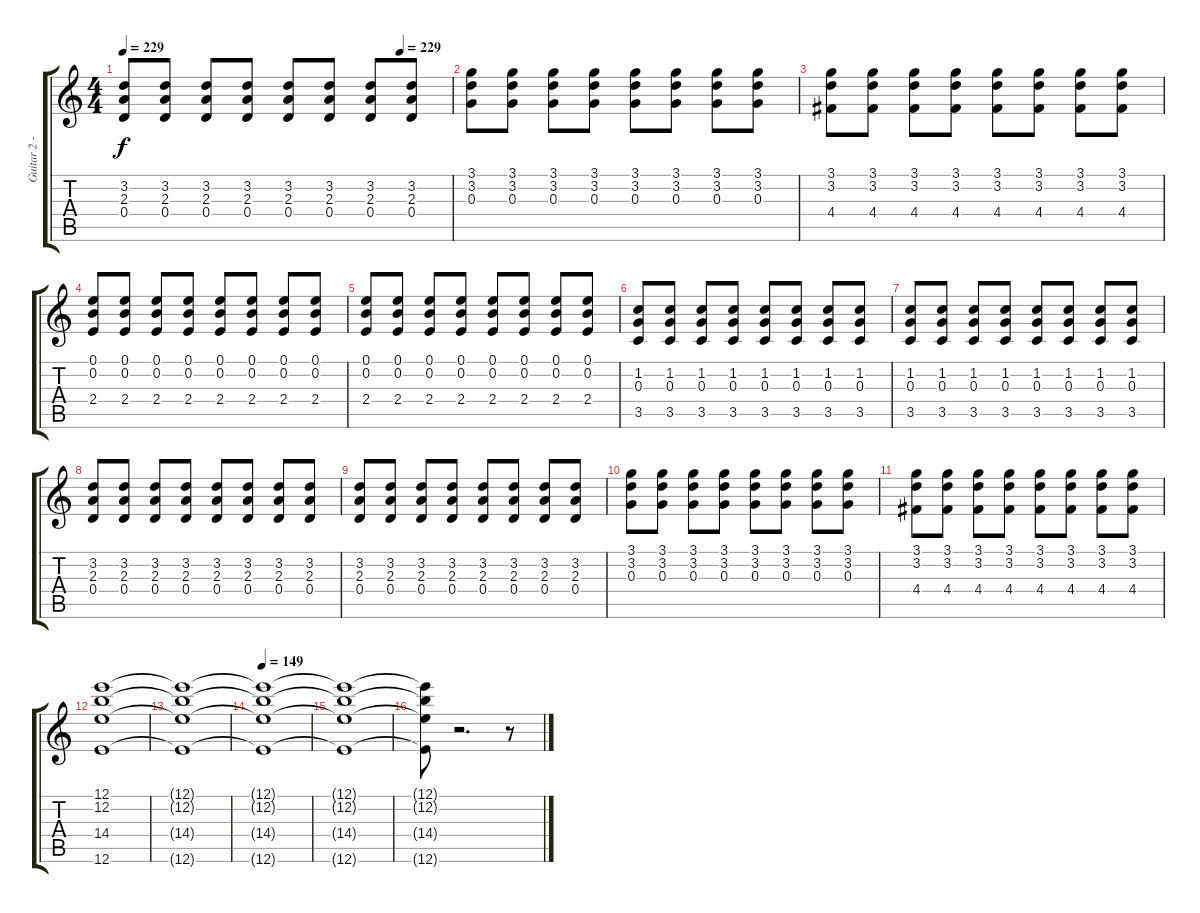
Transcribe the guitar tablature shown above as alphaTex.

\track ("Guitar 2 - Eric Melvin" "Guitar 2 -") {instrument distortionguitar}
\staff {score tabs}
\tuning (E4 B3 G3 D3 A2 E2) {hide}
\ts (4 4)
\tempo 229
\tempo (229 0.84375)
\clef g2
\ks c
(3.2 2.3 0.4).8{dy f} (3.2 2.3 0.4).8 (3.2 2.3 0.4).8 (3.2 2.3 0.4).8 (3.2 2.3 0.4).8 (3.2 2.3 0.4).8 (3.2 2.3 0.4).8 (3.2 2.3 0.4).8 |
(3.1 3.2 0.3).8 (3.1 3.2 0.3).8 (3.1 3.2 0.3).8 (3.1 3.2 0.3).8 (3.1 3.2 0.3).8 (3.1 3.2 0.3).8 (3.1 3.2 0.3).8 (3.1 3.2 0.3).8 |
(3.1 3.2 4.4).8 (3.1 3.2 4.4).8 (3.1 3.2 4.4).8 (3.1 3.2 4.4).8 (3.1 3.2 4.4).8 (3.1 3.2 4.4).8 (3.1 3.2 4.4).8 (3.1 3.2 4.4).8 |
(0.1 0.2 2.4).8 (0.1 0.2 2.4).8 (0.1 0.2 2.4).8 (0.1 0.2 2.4).8 (0.1 0.2 2.4).8 (0.1 0.2 2.4).8 (0.1 0.2 2.4).8 (0.1 0.2 2.4).8 |
(0.1 0.2 2.4).8 (0.1 0.2 2.4).8 (0.1 0.2 2.4).8 (0.1 0.2 2.4).8 (0.1 0.2 2.4).8 (0.1 0.2 2.4).8 (0.1 0.2 2.4).8 (0.1 0.2 2.4).8 |
(1.2 0.3 3.5).8 (1.2 0.3 3.5).8 (1.2 0.3 3.5).8 (1.2 0.3 3.5).8 (1.2 0.3 3.5).8 (1.2 0.3 3.5).8 (1.2 0.3 3.5).8 (1.2 0.3 3.5).8 |
(1.2 0.3 3.5).8 (1.2 0.3 3.5).8 (1.2 0.3 3.5).8 (1.2 0.3 3.5).8 (1.2 0.3 3.5).8 (1.2 0.3 3.5).8 (1.2 0.3 3.5).8 (1.2 0.3 3.5).8 |
(3.2 2.3 0.4).8 (3.2 2.3 0.4).8 (3.2 2.3 0.4).8 (3.2 2.3 0.4).8 (3.2 2.3 0.4).8 (3.2 2.3 0.4).8 (3.2 2.3 0.4).8 (3.2 2.3 0.4).8 |
(3.2 2.3 0.4).8 (3.2 2.3 0.4).8 (3.2 2.3 0.4).8 (3.2 2.3 0.4).8 (3.2 2.3 0.4).8 (3.2 2.3 0.4).8 (3.2 2.3 0.4).8 (3.2 2.3 0.4).8 |
(3.1 3.2 0.3).8 (3.1 3.2 0.3).8 (3.1 3.2 0.3).8 (3.1 3.2 0.3).8 (3.1 3.2 0.3).8 (3.1 3.2 0.3).8 (3.1 3.2 0.3).8 (3.1 3.2 0.3).8 |
(3.1 3.2 4.4).8 (3.1 3.2 4.4).8 (3.1 3.2 4.4).8 (3.1 3.2 4.4).8 (3.1 3.2 4.4).8 (3.1 3.2 4.4).8 (3.1 3.2 4.4).8 (3.1 3.2 4.4).8 |
(12.1 12.2 14.4 12.6).1 |
(12.1{t} 12.2{t} 14.4{t} 12.6{t}).1 |
\tempo 149
(12.1{t} 12.2{t} 14.4{t} 12.6{t}).1 |
(12.1{t} 12.2{t} 14.4{t} 12.6{t}).1 |
(12.1{t} 12.2{t} 14.4{t} 12.6{t}).8 r.2{d} r.8
